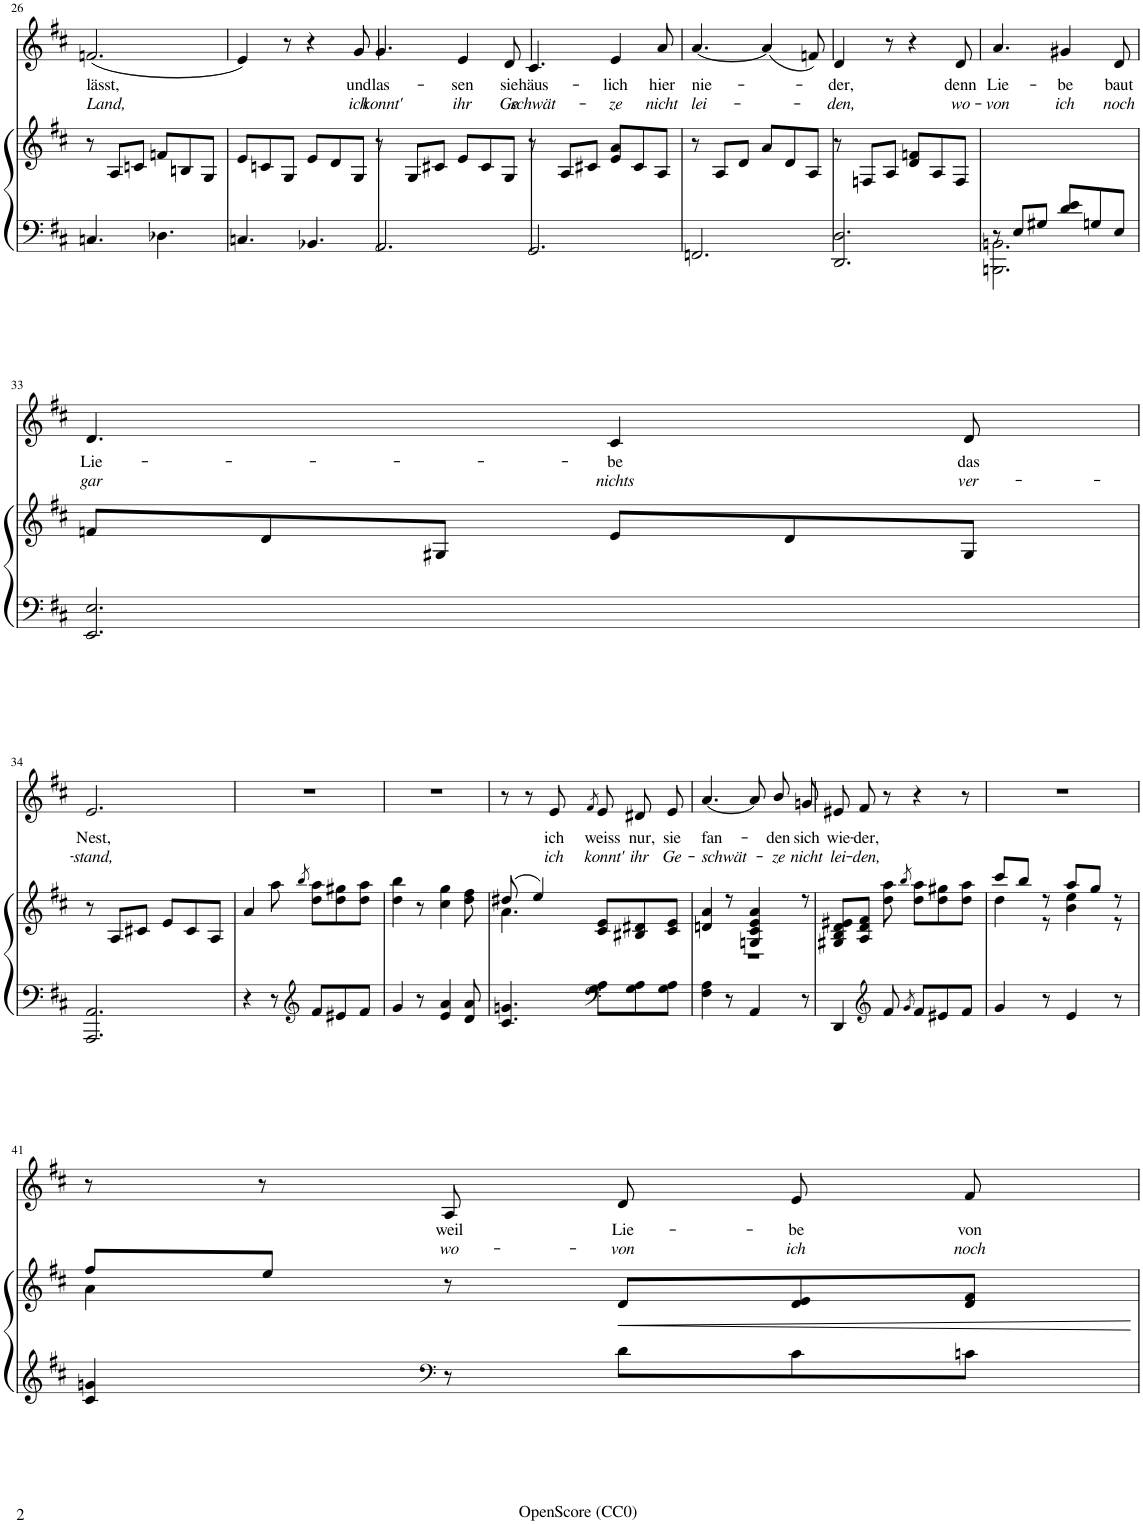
**kern	**kern	**dynam	**kern	**text	**text
*part2	*part2	*part2	*part1	*part1	*part1
*staff3	*staff2	*staff2/3	*staff1	*staff1	*staff1
*I"Pianoforte	*	*	*I"Singstimme Voice	*	*
*I'Pno	*	*	*	*	*
!!LO:PB:g=z
*clefF4	*clefG2	*	*clefG2	*	*
*k[f#c#]	*k[f#c#]	*	*k[f#c#]	*	*
*M6/8	*M6/8	*	*M6/8	*	*
=26	=26	=26	=26	=26	=26
!	!	!	!	!LO:LY:b	!LO:LY:b
4.Cn/	8r	.	(2.fn/	lässt,	Land,
.	8A/L	.	.	.	.
.	8cn/J	.	.	.	.
4.D-X\	8fn/L	.	.	.	.
.	8Bn/	.	.	.	.
.	8G/J	.	.	.	.
=27	=27	=27	=27	=27	=27
4.Cn/	8e/L	.	4e/)	.	.
.	8cn/	.	.	.	.
.	8G/J	.	8r	.	.
4.BB-X/	8e/L	.	4r	.	.
.	8d/	.	.	.	.
!	!	!	!	!LO:LY:b	!LO:LY:b
.	8G/J	.	8g/	und	ich
=28	=28	=28	=28	=28	=28
!	!	!	!	!LO:LY:b	!LO:LY:b
2.AA/	8r	.	4.g/	las-	konnt'
.	8G/L	.	.	.	.
.	8c#X/J	.	.	.	.
!	!	!	!	!LO:LY:b	!LO:LY:b
.	8e/L	.	4e/	-sen	ihr
.	8c#/	.	.	.	.
!	!	!	!	!LO:LY:b	!LO:LY:b
.	8G/J	.	8d/	sie	Ge-
=29	=29	=29	=29	=29	=29
!	!	!	!	!LO:LY:b	!LO:LY:b
2.GG/	8r	.	4.c#/	häus-	-schwät-
.	8A/L	.	.	.	.
.	8c#X/J	.	.	.	.
!	!	!	!	!LO:LY:b	!LO:LY:b
.	8e/ 8a/L	.	4e/	-lich	-ze
.	8c#/	.	.	.	.
!	!	!	!	!LO:LY:b	!LO:LY:b
.	8A/J	.	8a/	hier	nicht
=30	=30	=30	=30	=30	=30
!	!	!	!	!LO:LY:b	!LO:LY:b
2.FFn/	8r	.	[4.a/	nie-	lei-
.	8A/L	.	.	.	.
.	8d/J	.	.	.	.
.	8a/L	.	(4a/]	.	.
.	8d/	.	.	.	.
.	8A/J	.	8fn/)	.	.
=31	=31	=31	=31	=31	=31
!	!	!	!	!LO:LY:b	!LO:LY:b
2.DD/ 2.D/	8r	.	4d/	-der,	-den,
.	8Fn/L	.	.	.	.
.	8A/J	.	8r	.	.
.	8d/ 8fn/L	.	4r	.	.
.	8A/	.	.	.	.
!	!	!	!	!LO:LY:b	!LO:LY:b
.	8F/J	.	8d/	denn	wo-
=32	=32	=32	=32	=32	=32
*^	*	*	*	*	*
!	!	!	!	!	!LO:LY:b	!LO:LY:b
8ryy	2.BBBn\ 2.BBn\	8r	.	4.a/	Lie-	-von
8E/L	.	2ryy	.	.	.	.
8G#X/J	.	.	.	.	.	.
!	!	!	!	!	!LO:LY:b	!LO:LY:b
8d/ 8e/L	.	.	.	4g#X/	-be	ich
8Gn/	.	.	.	.	.	.
!	!	!	!	!	!LO:LY:b	!LO:LY:b
8E/J	.	8ryy	.	8d/	baut	noch
*v	*v	*	*	*	*	*
!!LO:LB:g=z
=33	=33	=33	=33	=33	=33
!	!	!	!	!LO:LY:b	!LO:LY:b
2.EE/ 2.E/	8fn/L	.	4.d/	Lie-	gar
.	8d/	.	.	.	.
.	8G#X/J	.	.	.	.
!	!	!	!	!LO:LY:b	!LO:LY:b
.	8e/L	.	4c#/	-be	nichts
.	8d/	.	.	.	.
!	!	!	!	!LO:LY:b	!LO:LY:b
.	8G#/J	.	8d/	das	ver-
!!LO:LB:g=z
=34	=34	=34	=34	=34	=34
!	!	!	!	!LO:LY:b	!LO:LY:b
2.AAA/ 2.AA/	8r	.	2.e/	Nest,	-stand,
.	8A/L	.	.	.	.
.	8c#X/J	.	.	.	.
.	8e/L	.	.	.	.
.	8c#/	.	.	.	.
.	8A/J	.	.	.	.
=35	=35	=35	=35	=35	=35
4r	4a/	.	2.r	.	.
8r	8aa\	.	.	.	.
*clefG2	*	*	*	*	*
.	8qbb/	.	.	.	.
8f#/L	8dd\ 8aa\L	.	.	.	.
8e#X/	8dd\ 8gg#X\	.	.	.	.
8f#/J	8dd\ 8aa\J	.	.	.	.
=36	=36	=36	=36	=36	=36
4g/	4dd\ 4bb\	.	2.r	.	.
8r	8r	.	.	.	.
4e/ 4a/	4cc#\ 4gg\	.	.	.	.
8d/ 8a/	8dd\ 8ff#\	.	.	.	.
=37	=37	=37	=37	=37	=37
*	*^	*	*	*	*
4.c#/ 4.gn/	(8dd#X/	4.a\	.	8r	.	.
.	4ee/)	.	.	8r	.	.
!	!	!	!	!	!LO:LY:b	!LO:LY:b
.	.	.	.	8e/	ich	ich
*clefF4	*	*	*	*	*	*
.	.	.	.	8qf#/	.	.
!	!	!	!	!	!LO:LY:b	!LO:LY:b
8G\ 8A\L	8c#/ 8e/L	4.ryy	.	8e/L	weiss	konnt'
!	!	!	!	!	!LO:LY:b	!LO:LY:b
8G\ 8A\	8B#X/ 8d#X/	.	.	8d#X/	nur,	ihr
!	!	!	!	!	!LO:LY:b	!LO:LY:b
8G\ 8A\J	8c#/ 8e/J	.	.	8e/J	sie	Ge-
=38	=38	=38	=38	=38	=38	=38
!	!	!	!	!	!LO:LY:b	!LO:LY:b
4F#\ 4A\	4dn/ 4a/	2.r	.	[4.a/	fan-	-schwät-
8r	8r	.	.	.	.	.
4AA/	4Gn/ 4c#/ 4e/ 4a/	.	.	8a/L]	.	.
!	!	!	!	!	!LO:LY:b	!LO:LY:b
.	.	.	.	8b/	-den	-ze
!	!	!	!	!	!LO:LY:b	!LO:LY:b
8r	8r	.	.	8gn/J	sich	nicht
*	*v	*v	*	*	*	*
=39	=39	=39	=39	=39	=39
!	!	!	!	!LO:LY:b	!LO:LY:b
4DD/	8G#X/ 8B/ 8d/ 8e#X/L	.	8e#X/L	wie-	lei-
!	!	!	!	!LO:LY:b	!LO:LY:b
.	8A/ 8d/ 8f#/J	.	8f#/J	-der,	-den,
*clefG2	*	*	*	*	*
8f#/	8dd\ 8aa\	.	8r	.	.
8qg/	8qbb/	.	.	.	.
8f#/L	8dd\ 8aa\L	.	4r	.	.
8e#X/	8dd\ 8gg#X\	.	.	.	.
8f#/J	8dd\ 8aa\J	.	8r	.	.
=40	=40	=40	=40	=40	=40
*	*^	*	*	*	*
4g/	8ccc#/L	4dd\	.	2.r	.	.
.	8bb/J	.	.	.	.	.
8r	8r	8r	.	.	.	.
4e/	8aa/L	4b\ 4ee\	.	.	.	.
.	8gg/J	.	.	.	.	.
8r	8r	8r	.	.	.	.
!!LO:LB:g=z
=41	=41	=41	=41	=41	=41	=41
4c#/ 4gn/	8ff#/L	4a\	.	8r	.	.
.	8ee/J	.	.	8r	.	.
*clefF4	*	*	*	*	*	*
!	!	!	!	!	!LO:LY:b	!LO:LY:b
8r	8r	2ryy	.	8A/	weil	wo-
!	!	!	!LO:HP:b	!	!LO:LY:b	!LO:LY:b
8d\L	8d/L	.	<	8d/L	Lie-	-von
!	!	!	!	!	!LO:LY:b	!LO:LY:b
8c#\	8d/ 8e/	.	.	8e/	-be	ich
!	!	!	!	!	!LO:LY:b	!LO:LY:b
8cn\J	8d/ 8f#/J	.	.	8f#/J	von	noch
*	*v	*v	*	*	*	*
.	.	[	.	.	.
=	=	=	=	=	=
*-	*-	*-	*-	*-	*-
